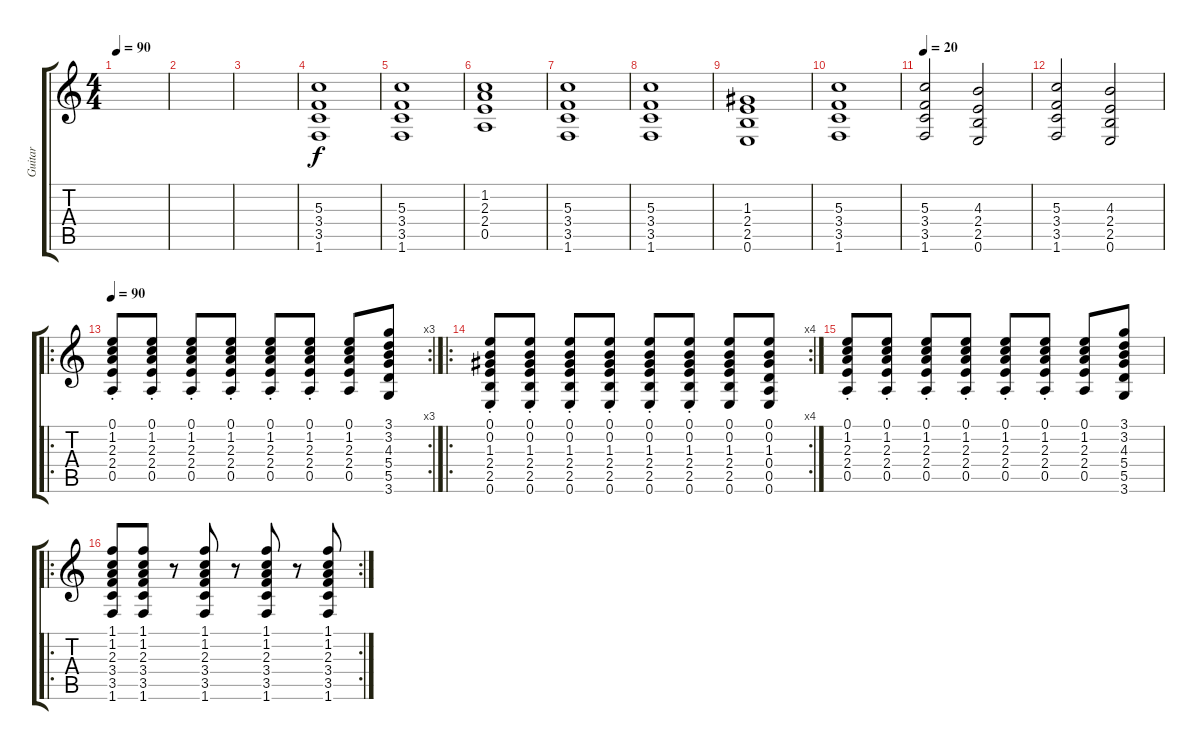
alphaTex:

\track ("Guitar" "Guitar") {instrument acousticguitarsteel}
\staff {score tabs}
\tuning (E4 B3 G3 D3 A2 E2) {hide}
\ts (4 4)
\tempo 90
\clef g2
\ks c
|
|
|
(5.3 3.4 3.5 1.6).1 |
(5.3 3.4 3.5 1.6).1 |
(1.2 2.3 2.4 0.5).1 |
(5.3 3.4 3.5 1.6).1 |
(5.3 3.4 3.5 1.6).1 |
(1.3 2.4 2.5 0.6).1 |
(5.3 3.4 3.5 1.6).1 |
\tempo 20
(5.3 3.4 3.5 1.6).2 (4.3 2.4 2.5 0.6).2 |
(5.3 3.4 3.5 1.6).2 (4.3 2.4 2.5 0.6).2 |
\ro
\rc 3
\tempo 90
(0.1{st} 1.2{st} 2.3{st} 2.4{st} 0.5{st}).8 (0.1{st} 1.2{st} 2.3{st} 2.4{st} 0.5{st}).8 (0.1{st} 1.2{st} 2.3{st} 2.4{st} 0.5{st}).8 (0.1{st} 1.2{st} 2.3{st} 2.4{st} 0.5{st}).8 (0.1{st} 1.2{st} 2.3{st} 2.4{st} 0.5{st}).8 (0.1{st} 1.2{st} 2.3{st} 2.4{st} 0.5{st}).8 (0.1 1.2 2.3 2.4 0.5).8 (3.1 3.2 4.3 5.4 5.5 3.6).8 |
\ro
\rc 4
(0.1{st} 0.2{st} 1.3{st} 2.4{st} 2.5{st} 0.6{st}).8 (0.1{st} 0.2{st} 1.3{st} 2.4{st} 2.5{st} 0.6{st}).8 (0.1{st} 0.2{st} 1.3{st} 2.4{st} 2.5{st} 0.6{st}).8 (0.1{st} 0.2{st} 1.3{st} 2.4{st} 2.5{st} 0.6{st}).8 (0.1{st} 0.2{st} 1.3{st} 2.4{st} 2.5{st} 0.6{st}).8 (0.1{st} 0.2{st} 1.3{st} 2.4{st} 2.5{st} 0.6{st}).8 (0.1 0.2 1.3 2.4 2.5 0.6).8 (0.1 0.2 1.3 0.4 0.5 0.6).8 |
(0.1{st} 1.2{st} 2.3{st} 2.4{st} 0.5{st}).8 (0.1{st} 1.2{st} 2.3{st} 2.4{st} 0.5{st}).8 (0.1{st} 1.2{st} 2.3{st} 2.4{st} 0.5{st}).8 (0.1{st} 1.2{st} 2.3{st} 2.4{st} 0.5{st}).8 (0.1{st} 1.2{st} 2.3{st} 2.4{st} 0.5{st}).8 (0.1{st} 1.2{st} 2.3{st} 2.4{st} 0.5{st}).8 (0.1 1.2 2.3 2.4 0.5).8 (3.1 3.2 4.3 5.4 5.5 3.6).8 |
\ro
\rc 2
(1.1 1.2 2.3 3.4 3.5 1.6).8 (1.1 1.2 2.3 3.4 3.5 1.6).8 r.8 (1.1 1.2 2.3 3.4 3.5 1.6).8 r.8 (1.1 1.2 2.3 3.4 3.5 1.6).8 r.8 (1.1 1.2 2.3 3.4 3.5 1.6).8
